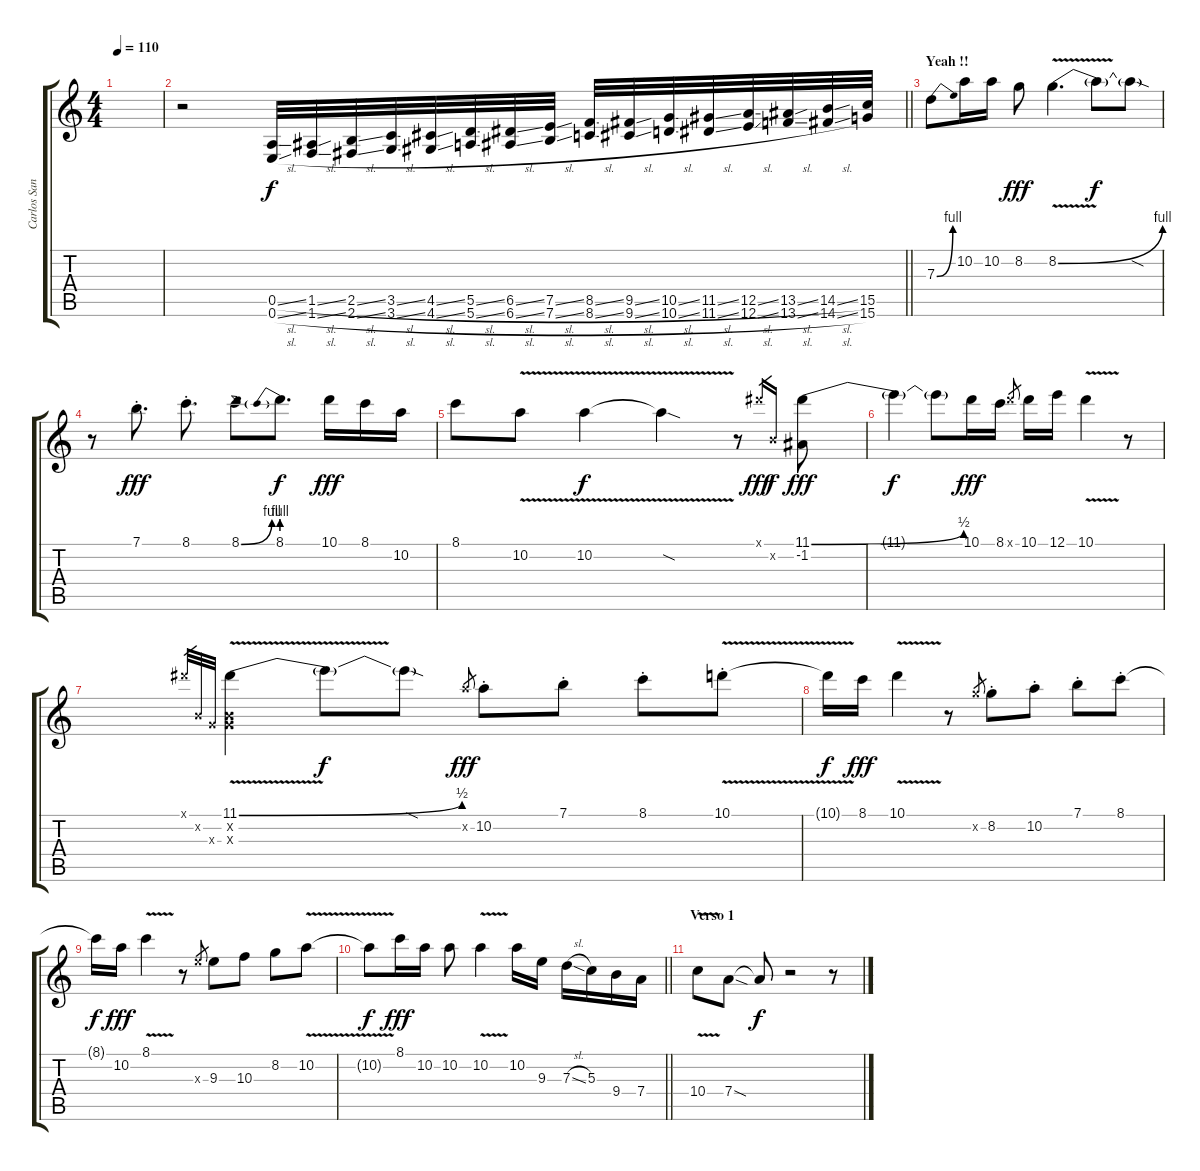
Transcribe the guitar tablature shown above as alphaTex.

\track ("Carlos Santana" "Carlos San") {instrument distortionguitar}
\staff {score tabs}
\tuning (E4 B3 G3 D3 A2 E2) {hide}
\ts (4 4)
\tempo 110
\clef g2
\ks c
|
\barLineRight lightlight
r.2 (0.5{sl} 0.6{sl}).32{volume 16} (1.5{sl} 1.6{sl}).32 (2.5{sl} 2.6{sl}).32 (3.5{sl} 3.6{sl}).32 (4.5{sl} 4.6{sl}).32 (5.5{sl} 5.6{sl}).32 (6.5{sl} 6.6{sl}).32 (7.5{sl} 7.6{sl}).32 (8.5{sl} 8.6{sl}).32 (9.5{sl} 9.6{sl}).32 (10.5{sl} 10.6{sl}).32 (11.5{sl} 11.6{sl}).32 (12.5{sl} 12.6{sl}).32 (13.5{sl} 13.6{sl}).32 (14.5{sl} 14.6{sl}).32 (15.5 15.6).32 |
\section ("" "Yeah !!")
7.3{be (bend 0 0 60 4)}.8 10.2.16 10.2.16{dy f} 8.2.8{dy fff} 8.2{be (bend 0 0 60 4) v}.4{d} 8.2{t}.8{dy f} 8.2{sod t}.8 |
r.8 7.1{st}.8{d dy fff} 8.1{st}.8{d} 8.1{be (bend 0 0 60 4)}.8 8.1{be (prebend 0 4 60 4)}.8{d dy f} 10.1.16{dy fff} 8.1.16 10.2.16 |
8.1.8 10.2{v}.8 10.2{v}.4{dy f} 10.2{sod t}.4 r.8 11.1{x}.16{gr dy fff} 0.2{x}.16{gr dy f} (11.1{be (bend 0 0 60 2)} -1.2).8{dy fff} |
11.1{t}.4{dy f} 11.1{t}.8 10.1.16{dy fff} 8.1.16 10.1{x}.8{gr} 10.1.16 12.1.16 10.1{v}.4 r.8 |
11.1{x}.32{gr} 0.2{x}.32{gr} 0.3{x}.32{gr} (11.1{be (bend 0 0 60 2) v} 0.2{x} 0.3{x}).4 11.1{t}.8{dy f} 11.1{sod t}.8 10.2{x}.8{gr dy fff} 10.2{st}.8 7.1{st}.8 8.1{st}.8 10.1{v st}.8 |
10.1{t}.16{dy f} 8.1.16{dy fff} 10.1{v}.4 r.8 8.2{x}.8{gr} 8.2{st}.8 10.2{st}.8 7.1{st}.8 8.1{st}.8 |
8.1{t}.16{dy f} 10.2.16{dy fff} 8.1{v}.4 r.8 9.3{x}.8{gr} 9.3.8 10.3.8 8.2.8 10.2{v}.8 |
\barLineRight lightlight
10.2{t}.8{dy f} 8.1.16{dy fff} 10.2.16 10.2.8 10.2{v}.4 10.2.16 9.3.16 7.3{sl}.16 5.3.16 9.4.16 7.4.16 |
\section ("" "Verso 1")
10.4{v}.8 7.4{sod}.8 7.4{t}.8{dy f} r.2 r.8
